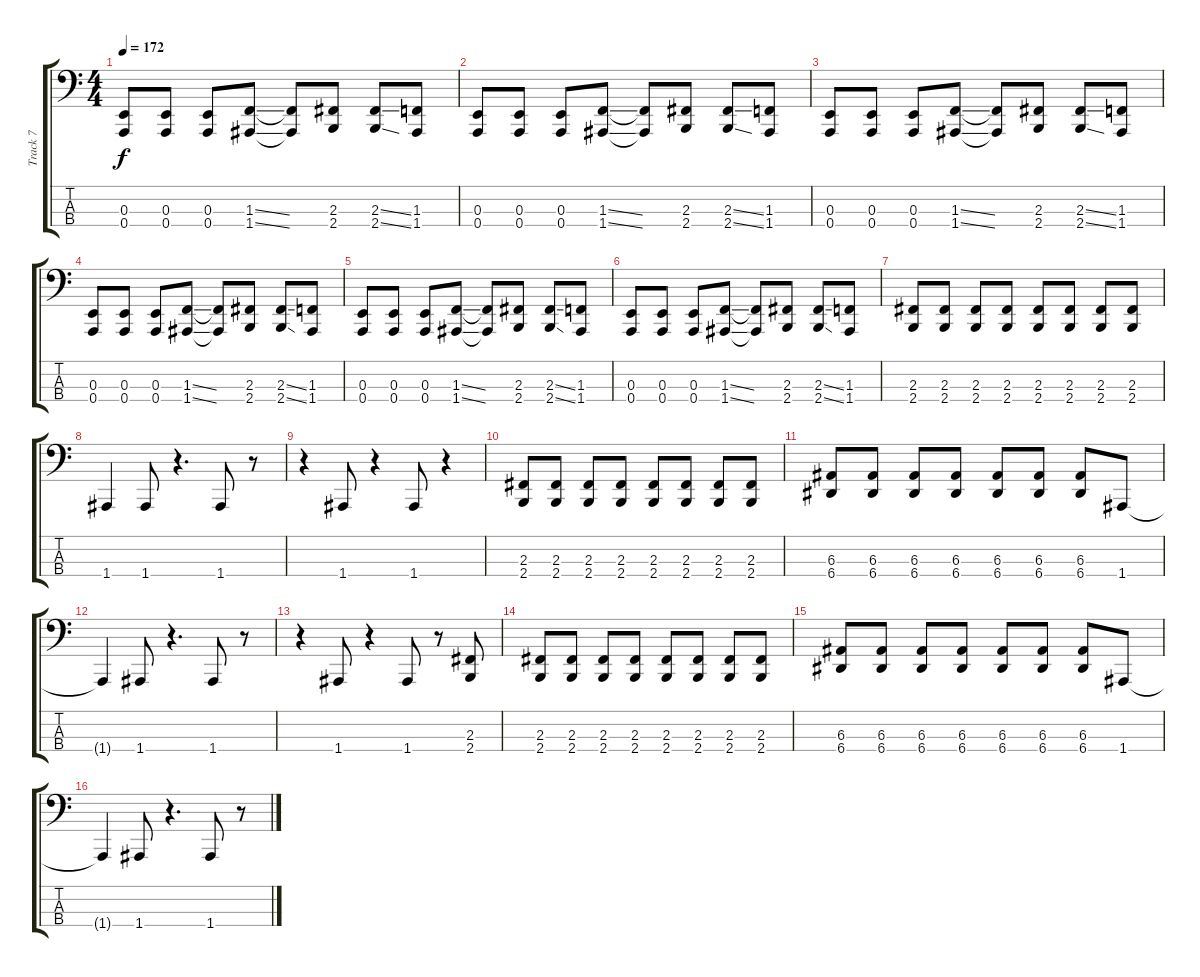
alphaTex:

\track ("Track 7" "Track 7") {instrument electricbasspick}
\staff {score tabs}
\tuning (D2 A1 E1 A0) {hide}
\ts (4 4)
\tempo 172
\clef f4
\ks c
(0.3 0.4).8{dy f} (0.3 0.4).8 (0.3 0.4).8 (1.3{ss} 1.4{ss}).8 (1.3{t} 1.4{t}).8 (2.3 2.4).8 (2.3{ss} 2.4{ss}).8 (1.3 1.4).8 |
(0.3 0.4).8 (0.3 0.4).8 (0.3 0.4).8 (1.3{ss} 1.4{ss}).8 (1.3{t} 1.4{t}).8 (2.3 2.4).8 (2.3{ss} 2.4{ss}).8 (1.3 1.4).8 |
(0.3 0.4).8 (0.3 0.4).8 (0.3 0.4).8 (1.3{ss} 1.4{ss}).8 (1.3{t} 1.4{t}).8 (2.3 2.4).8 (2.3{ss} 2.4{ss}).8 (1.3 1.4).8 |
(0.3 0.4).8 (0.3 0.4).8 (0.3 0.4).8 (1.3{ss} 1.4{ss}).8 (1.3{t} 1.4{t}).8 (2.3 2.4).8 (2.3{ss} 2.4{ss}).8 (1.3 1.4).8 |
(0.3 0.4).8 (0.3 0.4).8 (0.3 0.4).8 (1.3{ss} 1.4{ss}).8 (1.3{t} 1.4{t}).8 (2.3 2.4).8 (2.3{ss} 2.4{ss}).8 (1.3 1.4).8 |
(0.3 0.4).8 (0.3 0.4).8 (0.3 0.4).8 (1.3{ss} 1.4{ss}).8 (1.3{t} 1.4{t}).8 (2.3 2.4).8 (2.3{ss} 2.4{ss}).8 (1.3 1.4).8 |
(2.3 2.4).8 (2.3 2.4).8 (2.3 2.4).8 (2.3 2.4).8 (2.3 2.4).8 (2.3 2.4).8 (2.3 2.4).8 (2.3 2.4).8 |
1.4.4 1.4.8 r.4{d} 1.4.8 r.8 |
r.4 1.4.8 r.4 1.4.8 r.4 |
(2.3 2.4).8 (2.3 2.4).8 (2.3 2.4).8 (2.3 2.4).8 (2.3 2.4).8 (2.3 2.4).8 (2.3 2.4).8 (2.3 2.4).8 |
(6.3 6.4).8 (6.3 6.4).8 (6.3 6.4).8 (6.3 6.4).8 (6.3 6.4).8 (6.3 6.4).8 (6.3 6.4).8 1.4.8 |
1.4{t}.4 1.4.8 r.4{d} 1.4.8 r.8 |
r.4 1.4.8 r.4 1.4.8 r.8 (2.3 2.4).8 |
(2.3 2.4).8 (2.3 2.4).8 (2.3 2.4).8 (2.3 2.4).8 (2.3 2.4).8 (2.3 2.4).8 (2.3 2.4).8 (2.3 2.4).8 |
(6.3 6.4).8 (6.3 6.4).8 (6.3 6.4).8 (6.3 6.4).8 (6.3 6.4).8 (6.3 6.4).8 (6.3 6.4).8 1.4.8 |
1.4{t}.4 1.4.8 r.4{d} 1.4.8 r.8
